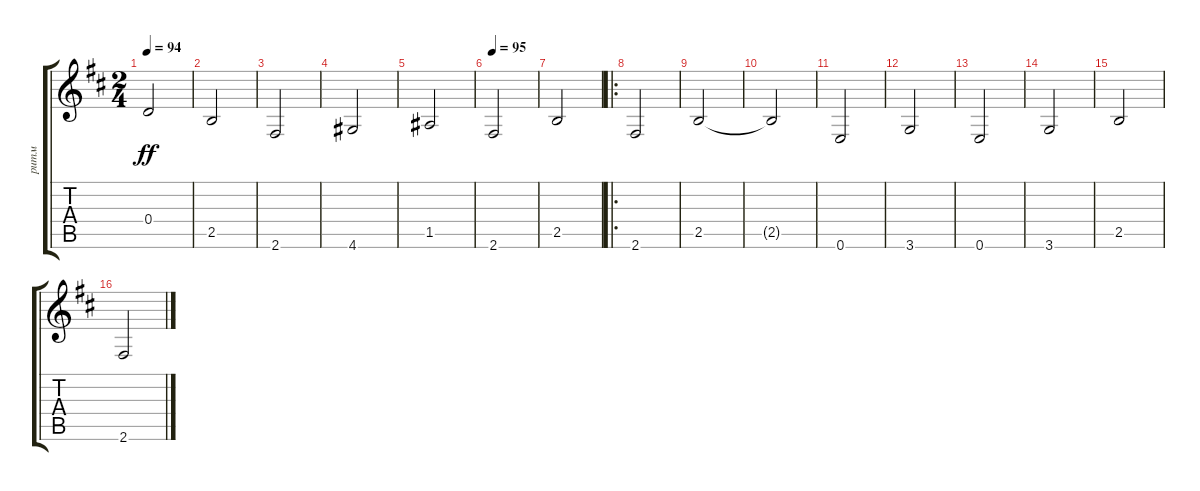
\track ("ритм" "ритм") {instrument acousticguitarsteel}
\staff {score tabs}
\tuning (E4 B3 G3 D3 A2 E2) {hide}
\ts (2 4)
\tempo 94
\clef g2
\ks bminor
0.4.2{dy ff} |
2.5.2 |
2.6.2 |
4.6.2 |
1.5.2 |
\tempo 95
2.6.2 |
2.5.2 |
\ro
2.6.2 |
2.5.2 |
2.5{t}.2 |
0.6.2 |
3.6.2 |
0.6.2 |
3.6.2 |
2.5.2 |
2.6.2
